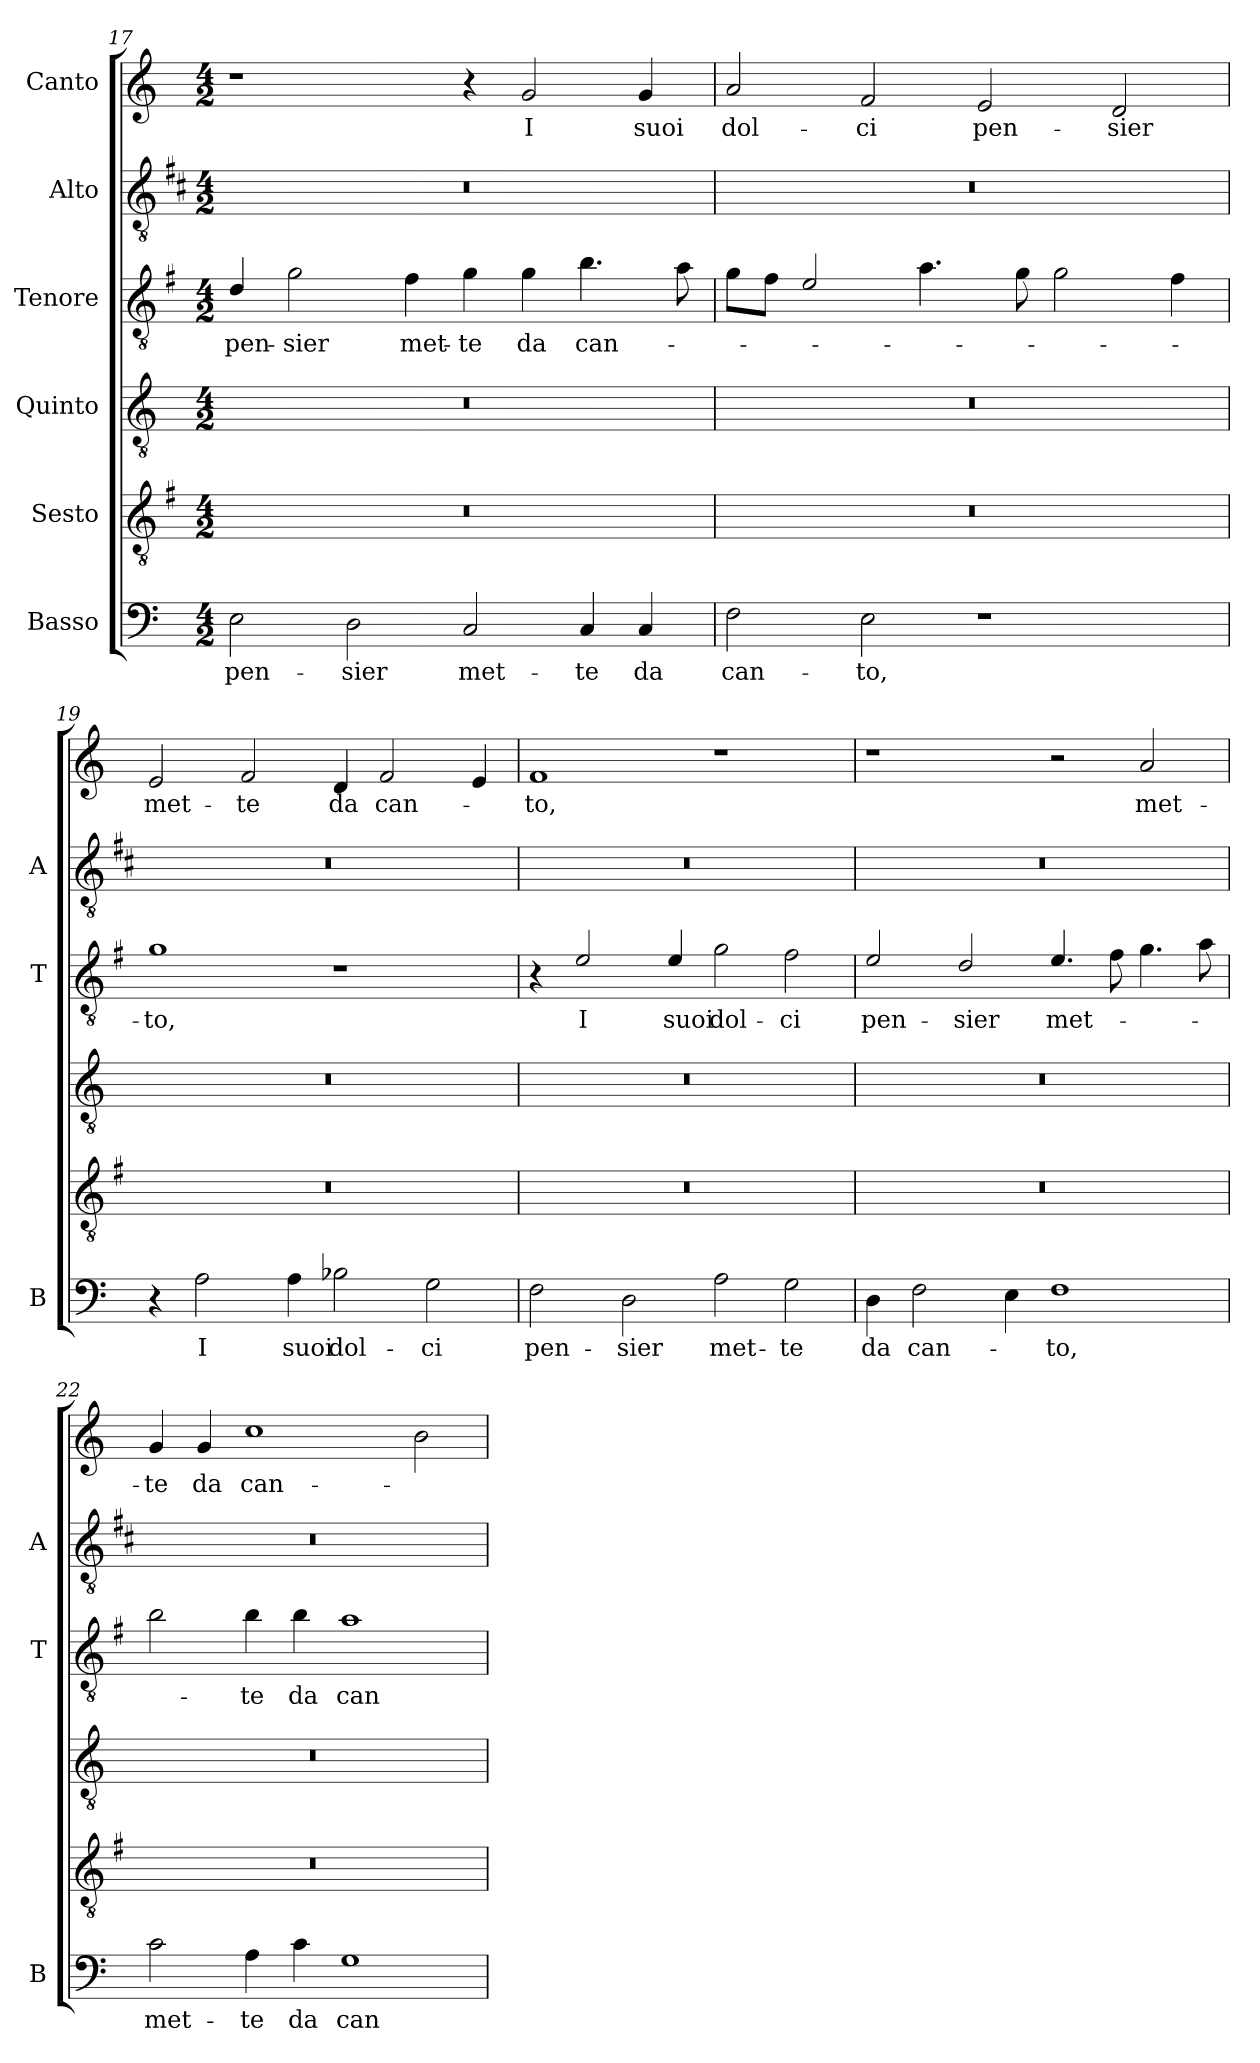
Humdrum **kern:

**kern	**text	**kern	**kern	**kern	**text	**kern	**kern	**text
*part6	*part6	*part5	*part4	*part3	*part3	*part2	*part1	*part1
*staff6	*staff6	*staff5	*staff4	*staff3	*staff3	*staff2	*staff1	*staff1
*I"Basso	*	*I"Sesto	*I"Quinto	*I"Tenore	*	*I"Alto	*I"Canto	*
*I'B	*	*	*	*I'T	*	*I'A	*	*
*clefF4	*	*clefGv2	*clefGv2	*clefGv2	*	*clefGv2	*clefG2	*
*	*	*ITrd4c7	*	*ITrd4c7	*	*ITrd1c2	*	*
*k[]	*	*k[]	*k[]	*k[]	*	*k[]	*k[]	*
*C:	*	*C:	*C:	*C:	*	*C:	*C:	*
*M4/2	*	*M4/2	*M4/2	*M4/2	*	*M4/2	*M4/2	*
=17	=17	=17	=17	=17	=17	=17	=17	=17
!	!LO:LY:b	!	!	!	!LO:LY:b	!	!	!
2E\	pen-	0r	0r	4G/	pen-	0r	1r	.
!	!	!	!	!	!LO:LY:b	!	!	!
.	.	.	.	2c\	-sier	.	.	.
!	!LO:LY:b	!	!	!	!	!	!	!
2D\	-sier	.	.	.	.	.	.	.
!	!	!	!	!	!LO:LY:b	!	!	!
.	.	.	.	4B\	met-	.	.	.
!	!LO:LY:b	!	!	!	!LO:LY:b	!	!	!
2C/	met-	.	.	4c\	-te	.	4r	.
!	!	!	!	!	!LO:LY:b	!	!	!LO:LY:b
.	.	.	.	4c\	da	.	2g/	I
!	!LO:LY:b	!	!	!	!LO:LY:b	!	!	!
4C/	-te	.	.	4.e\	can-	.	.	.
!	!LO:LY:b	!	!	!	!	!	!	!LO:LY:b
4C/	da	.	.	.	.	.	4g/	suoi
.	.	.	.	8d\	.	.	.	.
!!LO:LB:g=z
=18	=18	=18	=18	=18	=18	=18	=18	=18
!	!LO:LY:b	!	!	!	!	!	!	!LO:LY:b
2F\	can-	0r	0r	8c\L	.	0r	2a/	dol-
.	.	.	.	8B\J	.	.	.	.
.	.	.	.	2A/	.	.	.	.
!	!LO:LY:b	!	!	!	!	!	!	!LO:LY:b
2E\	-to,	.	.	.	.	.	2f/	-ci
.	.	.	.	4.d\	.	.	.	.
!	!	!	!	!	!	!	!	!LO:LY:b
1r	.	.	.	.	.	.	2e/	pen-
.	.	.	.	8c\	.	.	.	.
.	.	.	.	2c\	.	.	.	.
!	!	!	!	!	!	!	!	!LO:LY:b
.	.	.	.	.	.	.	2d/	-sier
.	.	.	.	4B\	.	.	.	.
=19	=19	=19	=19	=19	=19	=19	=19	=19
!	!	!	!	!	!LO:LY:b	!	!	!LO:LY:b
4r	.	0r	0r	1c	-to,	0r	2e/	met-
!	!LO:LY:b	!	!	!	!	!	!	!
2A\	I	.	.	.	.	.	.	.
!	!	!	!	!	!	!	!	!LO:LY:b
.	.	.	.	.	.	.	2f/	-te
!	!LO:LY:b	!	!	!	!	!	!	!
4A\	suoi	.	.	.	.	.	.	.
!	!LO:LY:b	!	!	!	!	!	!	!LO:LY:b
2B-X\	dol-	.	.	1r	.	.	4d/	da
!	!	!	!	!	!	!	!	!LO:LY:b
.	.	.	.	.	.	.	2f/	can-
!	!LO:LY:b	!	!	!	!	!	!	!
2G\	-ci	.	.	.	.	.	.	.
.	.	.	.	.	.	.	4e/	.
=20	=20	=20	=20	=20	=20	=20	=20	=20
!	!LO:LY:b	!	!	!	!	!	!	!LO:LY:b
2F\	pen-	0r	0r	4r	.	0r	1f	-to,
!	!	!	!	!	!LO:LY:b	!	!	!
.	.	.	.	2A/	I	.	.	.
!	!LO:LY:b	!	!	!	!	!	!	!
2D\	-sier	.	.	.	.	.	.	.
!	!	!	!	!	!LO:LY:b	!	!	!
.	.	.	.	4A/	suoi	.	.	.
!	!LO:LY:b	!	!	!	!LO:LY:b	!	!	!
2A\	met-	.	.	2c\	dol-	.	1r	.
!	!LO:LY:b	!	!	!	!LO:LY:b	!	!	!
2G\	-te	.	.	2B\	-ci	.	.	.
=21	=21	=21	=21	=21	=21	=21	=21	=21
!	!LO:LY:b	!	!	!	!LO:LY:b	!	!	!
4D\	da	0r	0r	2A/	pen-	0r	1r	.
!	!LO:LY:b	!	!	!	!	!	!	!
2F\	can-	.	.	.	.	.	.	.
!	!	!	!	!	!LO:LY:b	!	!	!
.	.	.	.	2G/	-sier	.	.	.
4E\	.	.	.	.	.	.	.	.
!	!LO:LY:b	!	!	!	!LO:LY:b	!	!	!
1F	-to,	.	.	4.A/	met-	.	2r	.
.	.	.	.	8B\	.	.	.	.
!	!	!	!	!	!	!	!	!LO:LY:b
.	.	.	.	4.c\	.	.	2a/	met-
.	.	.	.	8d\	.	.	.	.
!!LO:LB:g=z
=22	=22	=22	=22	=22	=22	=22	=22	=22
!	!LO:LY:b	!	!	!	!	!	!	!LO:LY:b
2c\	met-	0r	0r	2e\	.	0r	4g/	-te
!	!	!	!	!	!	!	!	!LO:LY:b
.	.	.	.	.	.	.	4g/	da
!	!LO:LY:b	!	!	!	!LO:LY:b	!	!	!LO:LY:b
4A\	-te	.	.	4e\	-te	.	1cc	can-
!	!LO:LY:b	!	!	!	!LO:LY:b	!	!	!
4c\	da	.	.	4e\	da	.	.	.
!	!LO:LY:b	!	!	!	!LO:LY:b	!	!	!
1G	can-	.	.	1d	can-	.	.	.
.	.	.	.	.	.	.	2b\	.
=	=	=	=	=	=	=	=	=
*-	*-	*-	*-	*-	*-	*-	*-	*-
